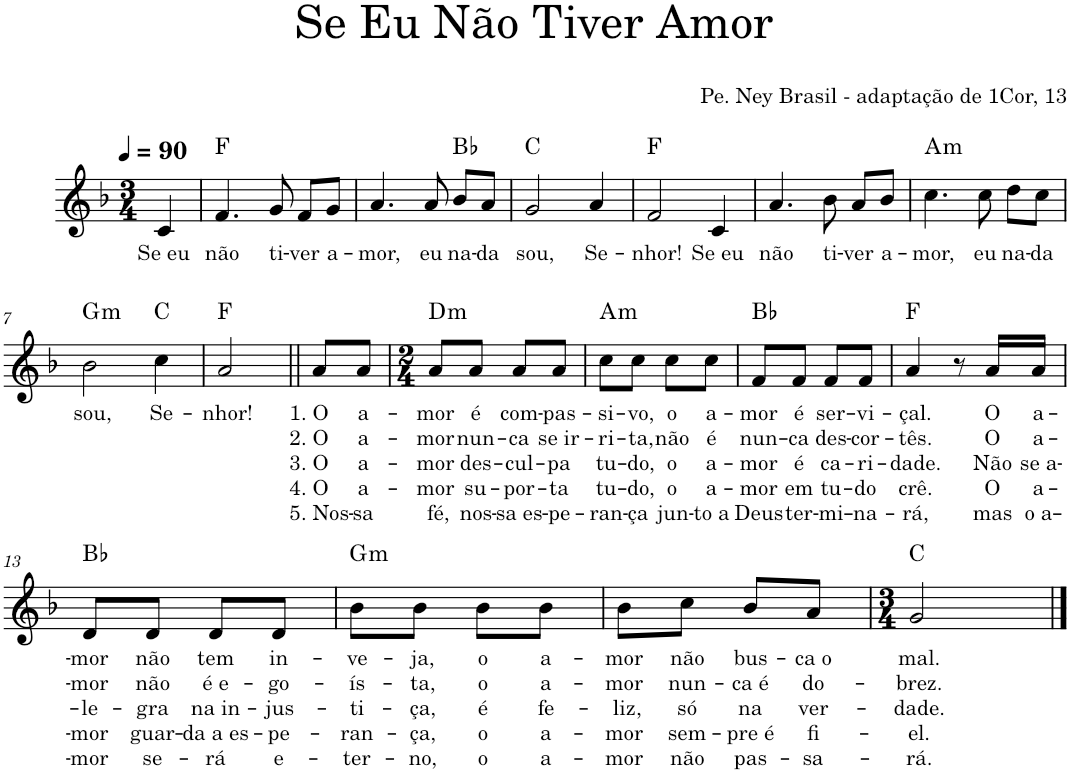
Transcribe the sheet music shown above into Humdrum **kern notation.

**kern	**text	**text	**text	**text	**text	**harte
*part1	*part1	*part1	*part1	*part1	*part1	*part1
*staff1	*staff1	*staff1	*staff1	*staff1	*staff1	*
*I"Voz	*	*	*	*	*	*
*I'Vo.	*	*	*	*	*	*
*clefG2	*	*	*	*	*	*
*k[b-]	*	*	*	*	*	*
*M3/4	*	*	*	*	*	*
*MM90	*	*	*	*	*	*
=	=	=	=	=	=	=
!	!LO:LY:b	!	!	!	!	!
4c/	Se eu	.	.	.	.	.
=1	=1	=1	=1	=1	=1	=1
!	!LO:LY:b	!	!	!	!	!
4.f/	não	.	.	.	.	F:maj
!	!LO:LY:b	!	!	!	!	!
8g/	ti-	.	.	.	.	.
!	!LO:LY:b	!	!	!	!	!
8f/L	-ver	.	.	.	.	.
!	!LO:LY:b	!	!	!	!	!
8g/J	a-	.	.	.	.	.
=2	=2	=2	=2	=2	=2	=2
!	!LO:LY:b	!	!	!	!	!
4.a/	-mor,	.	.	.	.	.
!	!LO:LY:b	!	!	!	!	!
8a/	eu	.	.	.	.	.
!	!LO:LY:b	!	!	!	!	!
8b-/L	na-	.	.	.	.	Bb:maj
!	!LO:LY:b	!	!	!	!	!
8a/J	-da	.	.	.	.	.
=3	=3	=3	=3	=3	=3	=3
!	!LO:LY:b	!	!	!	!	!
2g/	sou,	.	.	.	.	C:maj
!	!LO:LY:b	!	!	!	!	!
4a/	Se-	.	.	.	.	.
=4	=4	=4	=4	=4	=4	=4
!	!LO:LY:b	!	!	!	!	!
2f/	-nhor!	.	.	.	.	F:maj
!	!LO:LY:b	!	!	!	!	!
4c/	Se eu	.	.	.	.	.
=5	=5	=5	=5	=5	=5	=5
!	!LO:LY:b	!	!	!	!	!
4.a/	não	.	.	.	.	.
!	!LO:LY:b	!	!	!	!	!
8b-\	ti-	.	.	.	.	.
!	!LO:LY:b	!	!	!	!	!
8a/L	-ver	.	.	.	.	.
!	!LO:LY:b	!	!	!	!	!
8b-/J	a-	.	.	.	.	.
=6	=6	=6	=6	=6	=6	=6
!	!LO:LY:b	!	!	!	!	!LO:H:kt=m
4.cc\	-mor,	.	.	.	.	A:min
!	!LO:LY:b	!	!	!	!	!
8cc\	eu	.	.	.	.	.
!	!LO:LY:b	!	!	!	!	!
8dd\L	na-	.	.	.	.	.
!	!LO:LY:b	!	!	!	!	!
8cc\J	-da	.	.	.	.	.
!!LO:LB:g=z
=7	=7	=7	=7	=7	=7	=7
!	!LO:LY:b	!	!	!	!	!LO:H:kt=m
2b-\	sou,	.	.	.	.	G:min
!	!LO:LY:b	!	!	!	!	!
4cc\	Se-	.	.	.	.	C:maj
=8	=8	=8	=8	=8	=8	=8
!	!LO:LY:b	!	!	!	!	!
2a/	-nhor!	.	.	.	.	F:maj
!	!LO:LY:b	!LO:LY:b	!LO:LY:b	!LO:LY:b	!LO:LY:b	!
8a/L	1. O	2. O	3. O	4. O	5. Nos-	.
!	!LO:LY:b	!LO:LY:b	!LO:LY:b	!LO:LY:b	!LO:LY:b	!
8a/J	a-	a-	a-	a-	-sa	.
=9	=9	=9	=9	=9	=9	=9
*M2/4	*	*	*	*	*	*
!	!LO:LY:b	!LO:LY:b	!LO:LY:b	!LO:LY:b	!LO:LY:b	!LO:H:kt=m
8a/L	-mor	-mor	-mor	-mor	fé,	D:min
!	!LO:LY:b	!LO:LY:b	!LO:LY:b	!LO:LY:b	!LO:LY:b	!
8a/J	é	nun-	des-	su-	nos-	.
!	!LO:LY:b	!LO:LY:b	!LO:LY:b	!LO:LY:b	!LO:LY:b	!
8a/L	com-	-ca	-cul-	-por-	-sa es-	.
!	!LO:LY:b	!LO:LY:b	!LO:LY:b	!LO:LY:b	!LO:LY:b	!
8a/J	-pas-	se ir-	-pa	-ta	-pe-	.
=10	=10	=10	=10	=10	=10	=10
!	!LO:LY:b	!LO:LY:b	!LO:LY:b	!LO:LY:b	!LO:LY:b	!LO:H:kt=m
8cc\L	-si-	-ri-	tu-	tu-	-ran-	A:min
!	!LO:LY:b	!LO:LY:b	!LO:LY:b	!LO:LY:b	!LO:LY:b	!
8cc\J	-vo,	-ta,	-do,	-do,	-ça	.
!	!LO:LY:b	!LO:LY:b	!LO:LY:b	!LO:LY:b	!LO:LY:b	!
8cc\L	o	não	o	o	jun-	.
!	!LO:LY:b	!LO:LY:b	!LO:LY:b	!LO:LY:b	!LO:LY:b	!
8cc\J	a-	é	a-	a-	-to a	.
=11	=11	=11	=11	=11	=11	=11
!	!LO:LY:b	!LO:LY:b	!LO:LY:b	!LO:LY:b	!LO:LY:b	!
8f/L	-mor	nun-	-mor	-mor	Deus	Bb:maj
!	!LO:LY:b	!LO:LY:b	!LO:LY:b	!LO:LY:b	!LO:LY:b	!
8f/J	é	-ca	é	em	ter-	.
!	!LO:LY:b	!LO:LY:b	!LO:LY:b	!LO:LY:b	!LO:LY:b	!
8f/L	ser-	des-	ca-	tu-	-mi-	.
!	!LO:LY:b	!LO:LY:b	!LO:LY:b	!LO:LY:b	!LO:LY:b	!
8f/J	-vi-	-cor-	-ri-	-do	-na-	.
=12	=12	=12	=12	=12	=12	=12
!	!LO:LY:b	!LO:LY:b	!LO:LY:b	!LO:LY:b	!LO:LY:b	!
4a/	-çal.	-tês.	-dade.	crê.	-rá,	F:maj
8r	.	.	.	.	.	.
!	!LO:LY:b	!LO:LY:b	!LO:LY:b	!LO:LY:b	!LO:LY:b	!
16a/LL	O	O	Não	O	mas	.
!	!LO:LY:b	!LO:LY:b	!LO:LY:b	!LO:LY:b	!LO:LY:b	!
16a/JJ	a-	a-	se a-	a-	o a-	.
!!LO:LB:g=z
=13	=13	=13	=13	=13	=13	=13
!	!LO:LY:b	!LO:LY:b	!LO:LY:b	!LO:LY:b	!LO:LY:b	!
8d/L	-mor	-mor	-le-	-mor	-mor	Bb:maj
!	!LO:LY:b	!LO:LY:b	!LO:LY:b	!LO:LY:b	!LO:LY:b	!
8d/J	não	não	-gra	guar-	se-	.
!	!LO:LY:b	!LO:LY:b	!LO:LY:b	!LO:LY:b	!LO:LY:b	!
8d/L	tem	é e-	na in-	-da a es-	-rá	.
!	!LO:LY:b	!LO:LY:b	!LO:LY:b	!LO:LY:b	!LO:LY:b	!
8d/J	in-	-go-	-jus-	-pe-	e-	.
=14	=14	=14	=14	=14	=14	=14
!	!LO:LY:b	!LO:LY:b	!LO:LY:b	!LO:LY:b	!LO:LY:b	!LO:H:kt=m
8b-\L	-ve-	-ís-	-ti-	-ran-	-ter-	G:min
!	!LO:LY:b	!LO:LY:b	!LO:LY:b	!LO:LY:b	!LO:LY:b	!
8b-\J	-ja,	-ta,	-ça,	-ça,	-no,	.
!	!LO:LY:b	!LO:LY:b	!LO:LY:b	!LO:LY:b	!LO:LY:b	!
8b-\L	o	o	é	o	o	.
!	!LO:LY:b	!LO:LY:b	!LO:LY:b	!LO:LY:b	!LO:LY:b	!
8b-\J	a-	a-	fe-	a-	a-	.
=15	=15	=15	=15	=15	=15	=15
!	!LO:LY:b	!LO:LY:b	!LO:LY:b	!LO:LY:b	!LO:LY:b	!
8b-\L	-mor	-mor	-liz,	-mor	-mor	.
!	!LO:LY:b	!LO:LY:b	!LO:LY:b	!LO:LY:b	!LO:LY:b	!
8cc\J	não	nun-	só	sem-	não	.
!	!LO:LY:b	!LO:LY:b	!LO:LY:b	!LO:LY:b	!LO:LY:b	!
8b-/L	bus-	-ca é	na	-pre é	pas-	.
!	!LO:LY:b	!LO:LY:b	!LO:LY:b	!LO:LY:b	!LO:LY:b	!
8a/J	-ca o	do-	ver-	fi-	-sa-	.
=16	=16	=16	=16	=16	=16	=16
*M3/4	*	*	*	*	*	*
!	!LO:LY:b	!LO:LY:b	!LO:LY:b	!LO:LY:b	!LO:LY:b	!
2g/	mal.	-brez.	-dade.	-el.	-rá.	C:maj
==	==	==	==	==	==	==
*-	*-	*-	*-	*-	*-	*-
